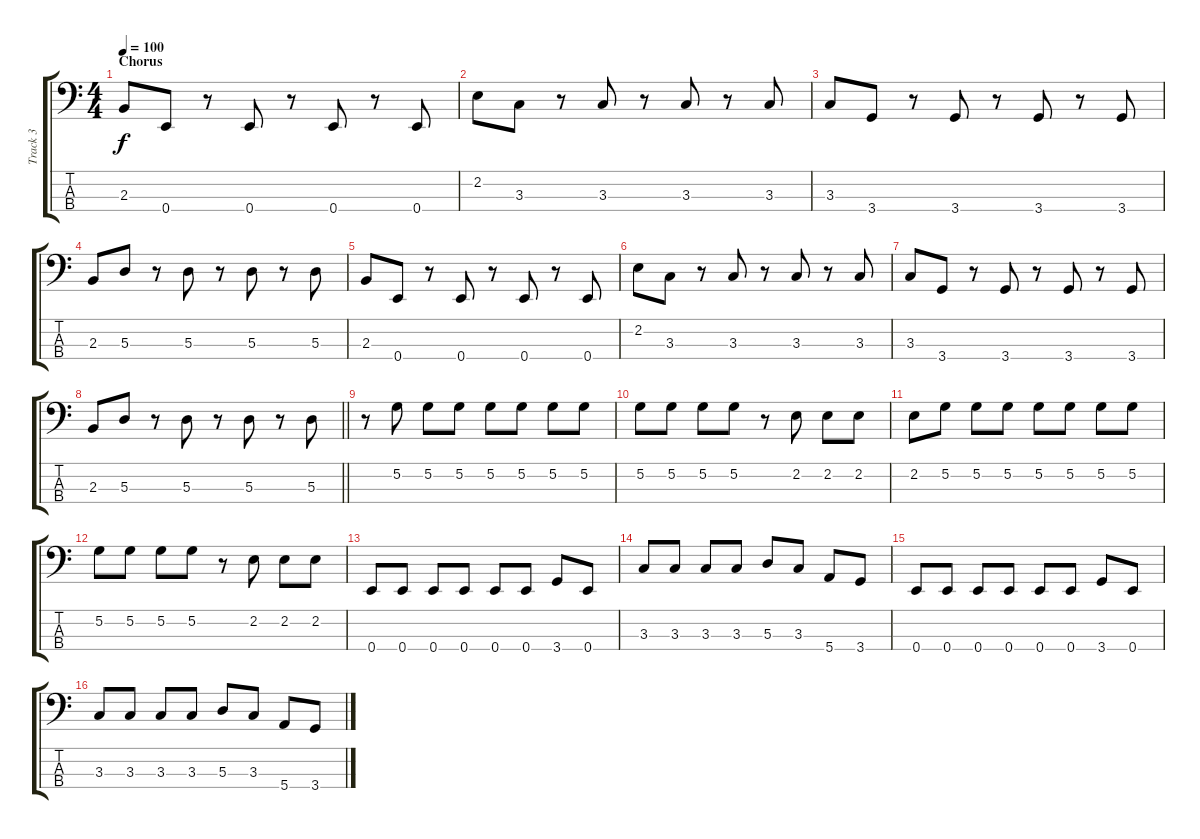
\track ("Track 3" "Track 3") {instrument electricbassfinger}
\staff {score tabs}
\tuning (G2 D2 A1 E1) {hide}
\ts (4 4)
\section ("" "Chorus")
\tempo 100
\clef f4
\ks c
2.3.8{dy f} 0.4.8 r.8 0.4.8 r.8 0.4.8 r.8 0.4.8 |
2.2.8 3.3.8 r.8 3.3.8 r.8 3.3.8 r.8 3.3.8 |
3.3.8 3.4.8 r.8 3.4.8 r.8 3.4.8 r.8 3.4.8 |
2.3.8 5.3.8 r.8 5.3.8 r.8 5.3.8 r.8 5.3.8 |
2.3.8 0.4.8 r.8 0.4.8 r.8 0.4.8 r.8 0.4.8 |
2.2.8 3.3.8 r.8 3.3.8 r.8 3.3.8 r.8 3.3.8 |
3.3.8 3.4.8 r.8 3.4.8 r.8 3.4.8 r.8 3.4.8 |
\barLineRight lightlight
2.3.8 5.3.8 r.8 5.3.8 r.8 5.3.8 r.8 5.3.8 |
r.8 5.2.8 5.2.8 5.2.8 5.2.8 5.2.8 5.2.8 5.2.8 |
5.2.8 5.2.8 5.2.8 5.2.8 r.8 2.2.8 2.2.8 2.2.8 |
2.2.8 5.2.8 5.2.8 5.2.8 5.2.8 5.2.8 5.2.8 5.2.8 |
5.2.8 5.2.8 5.2.8 5.2.8 r.8 2.2.8 2.2.8 2.2.8 |
0.4.8 0.4.8 0.4.8 0.4.8 0.4.8 0.4.8 3.4.8 0.4.8 |
3.3.8 3.3.8 3.3.8 3.3.8 5.3.8 3.3.8 5.4.8 3.4.8 |
0.4.8 0.4.8 0.4.8 0.4.8 0.4.8 0.4.8 3.4.8 0.4.8 |
3.3.8 3.3.8 3.3.8 3.3.8 5.3.8 3.3.8 5.4.8 3.4.8
